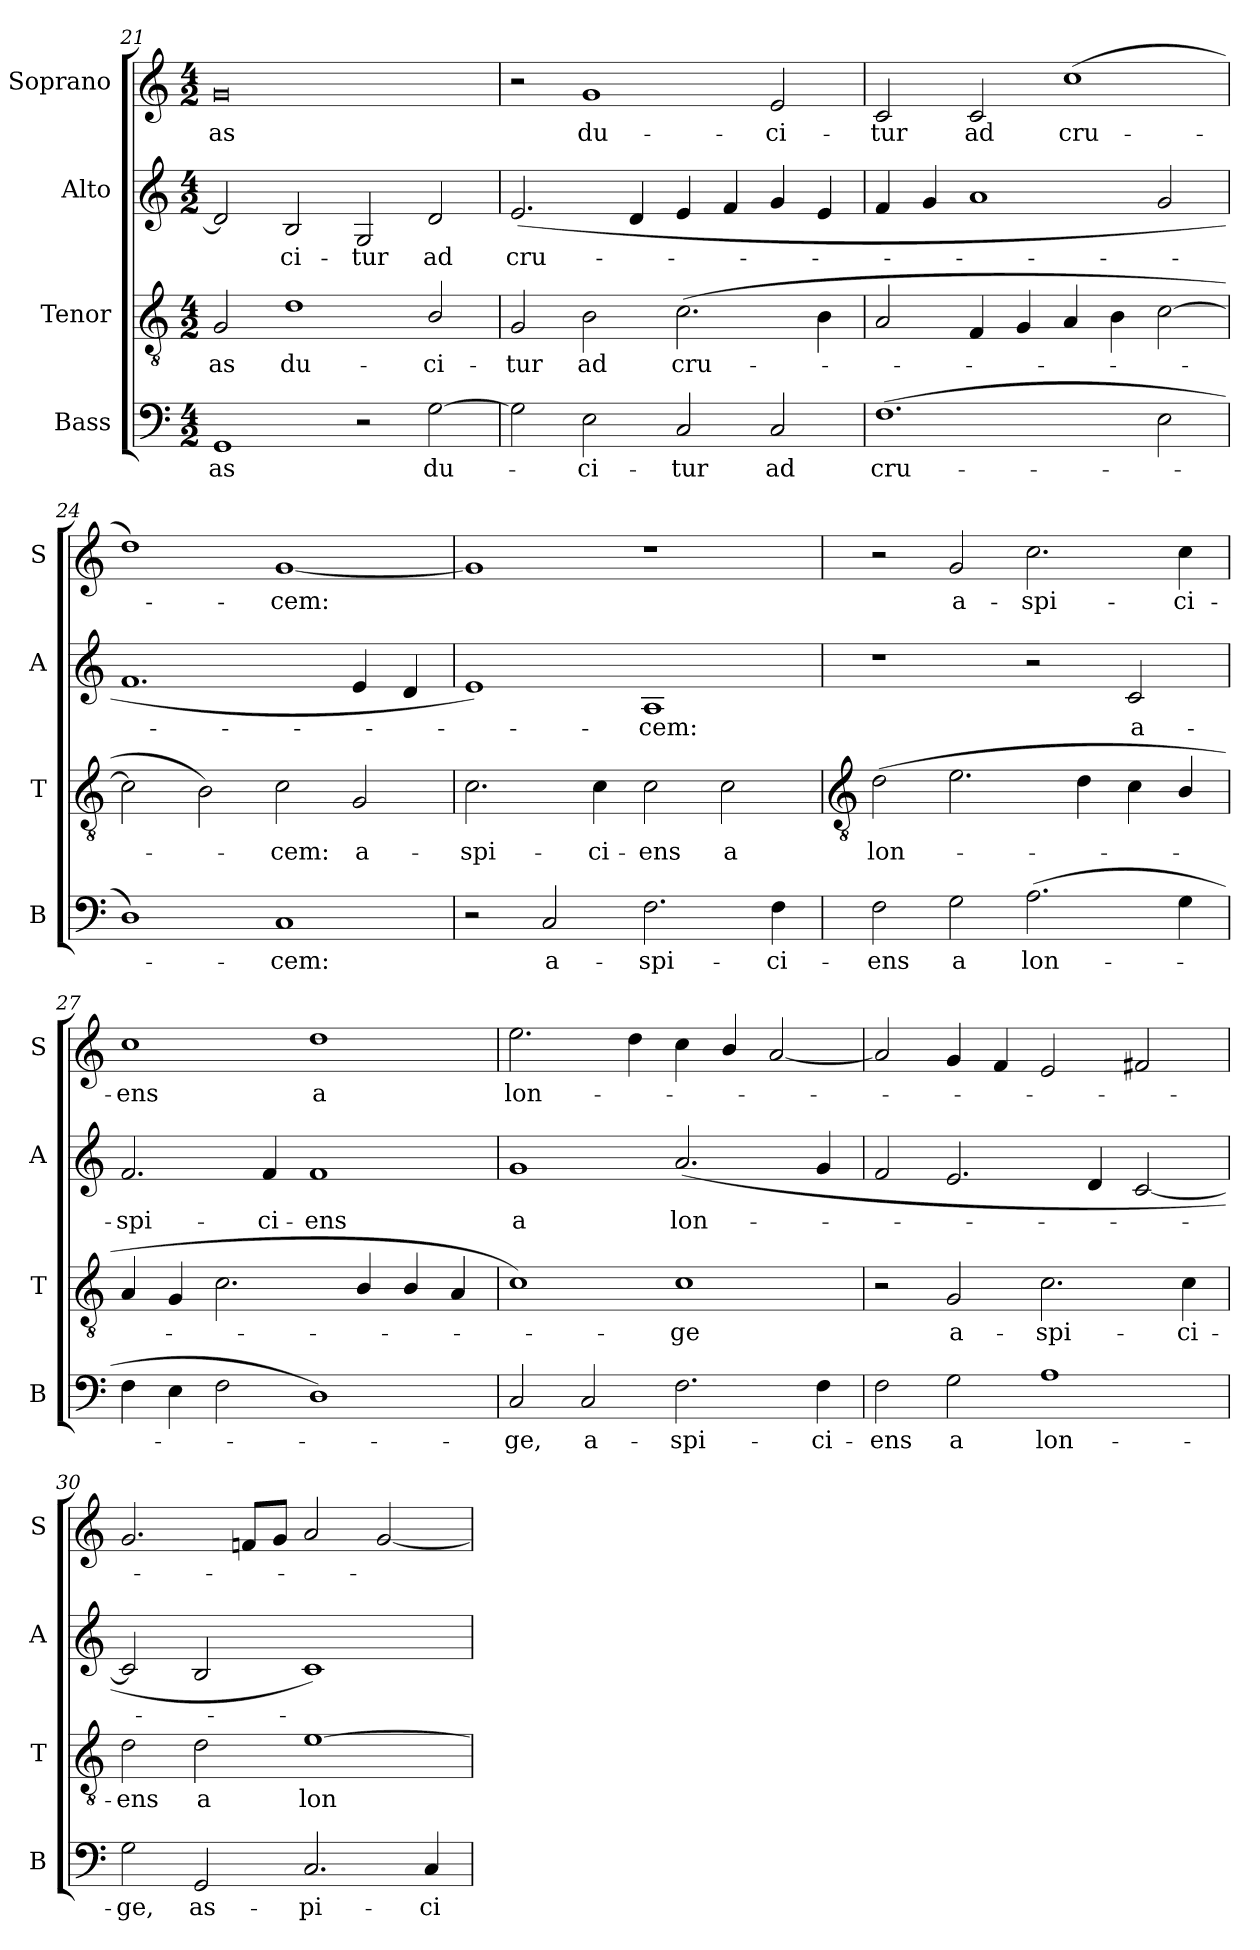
**kern	**text	**kern	**text	**kern	**text	**kern	**text
*part4	*part4	*part3	*part3	*part2	*part2	*part1	*part1
*staff4	*staff4	*staff3	*staff3	*staff2	*staff2	*staff1	*staff1
*I"Bass	*	*I"Tenor	*	*I"Alto	*	*I"Soprano	*
*I'B	*	*I'T	*	*I'A	*	*I'S	*
*clefF4	*	*clefGv2	*	*clefG2	*	*clefG2	*
*k[]	*	*k[]	*	*k[]	*	*k[]	*
*C:	*	*C:	*	*C:	*	*C:	*
*M4/2	*	*M4/2	*	*M4/2	*	*M4/2	*
=21	=21	=21	=21	=21	=21	=21	=21
!	!LO:LY:b	!	!LO:LY:b	!	!	!	!LO:LY:b
1GG	as	2G	as	2d]	.	0g	as
!	!	!	!LO:LY:b	!	!LO:LY:b	!	!
.	.	1d	du-	2B	ci-	.	.
!	!	!	!	!	!LO:LY:b	!	!
2r	.	.	.	2G	-tur	.	.
!	!LO:LY:b	!	!LO:LY:b	!	!LO:LY:b	!	!
[2G	du-	2B/	-ci-	2d	ad	.	.
=22	=22	=22	=22	=22	=22	=22	=22
!	!	!	!LO:LY:b	!	!LO:LY:b	!	!
2G]	.	2G	-tur	(<2.e	cru-	2r	.
!	!LO:LY:b	!	!LO:LY:b	!	!	!	!LO:LY:b
2E	ci-	2B	ad	.	.	1g	du-
.	.	.	.	4d	.	.	.
!	!LO:LY:b	!	!LO:LY:b	!	!	!	!
2C	-tur	(>2.c	cru-	4e	.	.	.
.	.	.	.	4f	.	.	.
!	!LO:LY:b	!	!	!	!	!	!LO:LY:b
2C	ad	.	.	4g	.	2e	-ci-
.	.	4B\	.	4e	.	.	.
=23	=23	=23	=23	=23	=23	=23	=23
!	!LO:LY:b	!	!	!	!	!	!LO:LY:b
(>1.F	cru-	2A	.	4f	.	2c	-tur
.	.	.	.	4g	.	.	.
!	!	!	!	!	!	!	!LO:LY:b
.	.	4F	.	1a	.	2c	ad
.	.	4G	.	.	.	.	.
!	!	!	!	!	!	!	!LO:LY:b
.	.	4A	.	.	.	(>1cc	cru-
.	.	4B	.	.	.	.	.
2E	.	[2c	.	2g	.	.	.
=24	=24	=24	=24	=24	=24	=24	=24
1D)	.	2c]	.	1.f	.	1dd)	.
.	.	2B)	.	.	.	.	.
!	!LO:LY:b	!	!LO:LY:b	!	!	!	!LO:LY:b
1C	cem:	2c	cem:	.	.	[1g	cem:
!	!	!	!LO:LY:b	!	!	!	!
.	.	2G	a-	4e	.	.	.
.	.	.	.	4d	.	.	.
=25	=25	=25	=25	=25	=25	=25	=25
!	!	!	!LO:LY:b	!	!	!	!
2r	.	2.c	-spi-	1e)	.	1g]	.
!	!LO:LY:b	!	!	!	!	!	!
2C	a-	.	.	.	.	.	.
!	!	!	!LO:LY:b	!	!	!	!
.	.	4c	-ci-	.	.	.	.
!	!LO:LY:b	!	!LO:LY:b	!	!LO:LY:b	!	!
2.F	-spi-	2c	-ens	1A	cem:	1r	.
!	!	!	!LO:LY:b	!	!	!	!
.	.	2c	a	.	.	.	.
!	!LO:LY:b	!	!	!	!	!	!
4F	-ci-	.	.	.	.	.	.
!!LO:LB:g=z
=26	=26	=26	=26	=26	=26	=26	=26
*	*	*clefGv2	*	*	*	*	*
!	!LO:LY:b	!	!LO:LY:b	!	!	!	!
2F	-ens	(>2d	lon-	1r	.	2r	.
!	!LO:LY:b	!	!	!	!	!	!LO:LY:b
2G	a	2.e	.	.	.	2g	a-
!	!LO:LY:b	!	!	!	!	!	!LO:LY:b
(>2.A	lon-	.	.	2r	.	2.cc	-spi-
.	.	4d	.	.	.	.	.
!	!	!	!	!	!LO:LY:b	!	!
.	.	4c	.	2c	a-	.	.
!	!	!	!	!	!	!	!LO:LY:b
4G	.	4B/	.	.	.	4cc	-ci-
=27	=27	=27	=27	=27	=27	=27	=27
!	!	!	!	!	!LO:LY:b	!	!LO:LY:b
4F	.	4A	.	2.f	-spi-	1cc	-ens
4E	.	4G	.	.	.	.	.
2F	.	2.c	.	.	.	.	.
!	!	!	!	!	!LO:LY:b	!	!
.	.	.	.	4f	-ci-	.	.
!	!	!	!	!	!LO:LY:b	!	!LO:LY:b
1D)	.	.	.	1f	-ens	1dd	a
.	.	4B/	.	.	.	.	.
.	.	4B/	.	.	.	.	.
.	.	4A	.	.	.	.	.
=28	=28	=28	=28	=28	=28	=28	=28
!	!LO:LY:b	!	!	!	!LO:LY:b	!	!LO:LY:b
2C	ge,	1c)	.	1g	a	2.ee	lon-
!	!LO:LY:b	!	!	!	!	!	!
2C	a-	.	.	.	.	.	.
.	.	.	.	.	.	4dd	.
!	!LO:LY:b	!	!LO:LY:b	!	!LO:LY:b	!	!
2.F	-spi-	1c	ge	(<2.a	lon-	4cc	.
.	.	.	.	.	.	4b/	.
.	.	.	.	.	.	[2a	.
!	!LO:LY:b	!	!	!	!	!	!
4F	-ci-	.	.	4g	.	.	.
=29	=29	=29	=29	=29	=29	=29	=29
!	!LO:LY:b	!	!	!	!	!	!
2F	-ens	2r	.	2f	.	2a]	.
!	!LO:LY:b	!	!LO:LY:b	!	!	!	!
2G	a	2G	a-	2.e	.	4g	.
.	.	.	.	.	.	4f	.
!	!LO:LY:b	!	!LO:LY:b	!	!	!	!
1A	lon-	2.c	-spi-	.	.	2e	.
.	.	.	.	4d	.	.	.
.	.	.	.	[2c	.	2f#X	.
!	!	!	!LO:LY:b	!	!	!	!
.	.	4c	-ci-	.	.	.	.
=30	=30	=30	=30	=30	=30	=30	=30
!	!LO:LY:b	!	!LO:LY:b	!	!	!	!
2G	-ge,	2d	-ens	2c]	.	2.g	.
!	!LO:LY:b	!	!LO:LY:b	!	!	!	!
2GG	as-	2d	a	2B	.	.	.
.	.	.	.	.	.	8fnL	.
.	.	.	.	.	.	8gJ	.
!	!LO:LY:b	!	!LO:LY:b	!	!	!	!
2.C	-pi-	[1e	lon-	1c)	.	2a	.
.	.	.	.	.	.	[2g	.
!	!LO:LY:b	!	!	!	!	!	!
4C	-ci-	.	.	.	.	.	.
=	=	=	=	=	=	=	=
*-	*-	*-	*-	*-	*-	*-	*-
